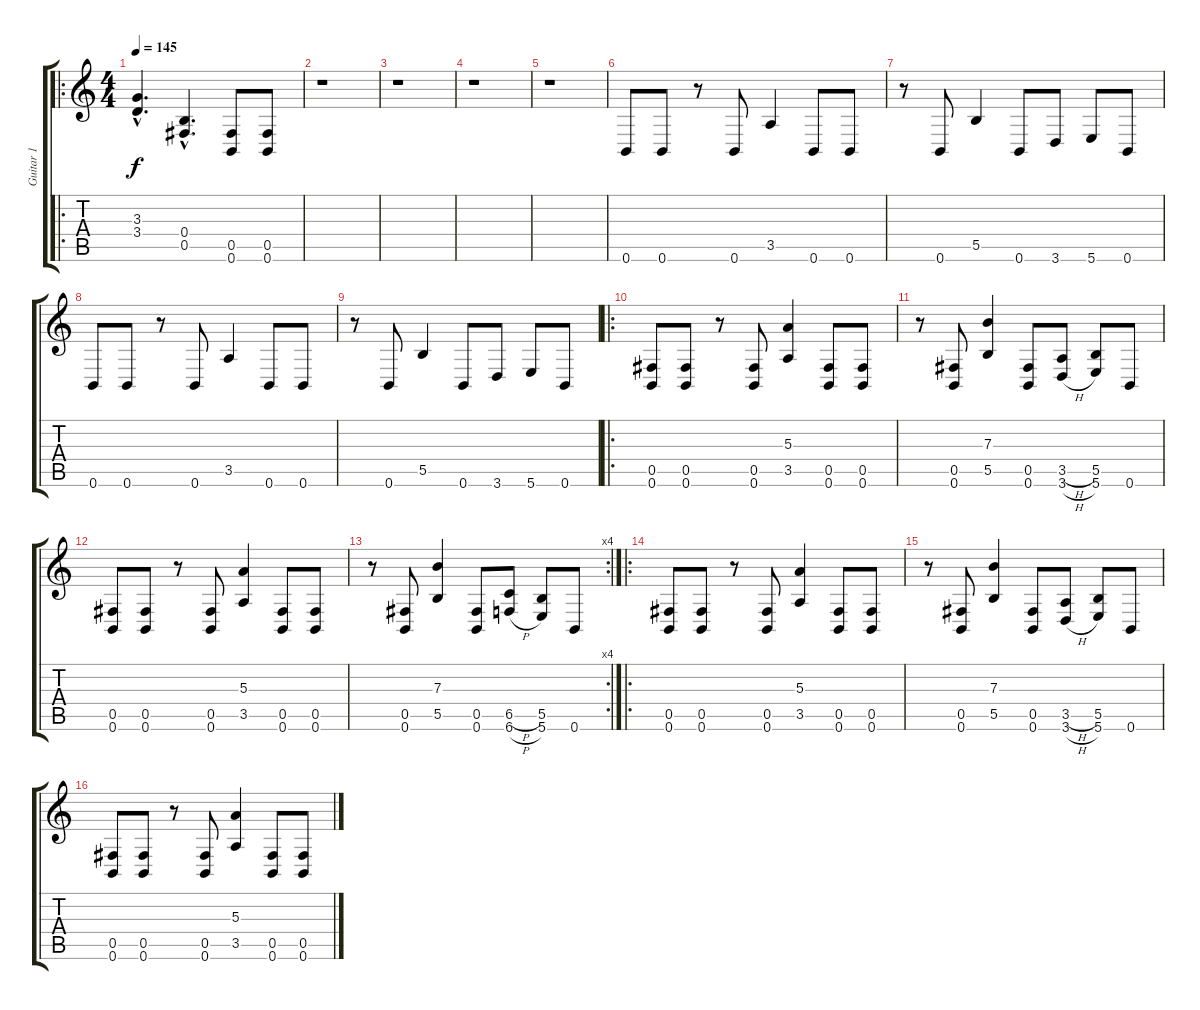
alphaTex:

\track ("Guitar 1" "Guitar 1") {instrument distortionguitar}
\staff {score tabs}
\tuning (Db4 Ab3 E3 B2 Gb2 B1) {hide}
\ro
\ts (4 4)
\tempo 145
\clef g2
\ks c
(3.3{hac} 3.4{hac}).4{d dy f} (0.4{hac} 0.5{hac}).4{d} (0.5 0.6).8 (0.5 0.6).8 |
r.1 |
r.1 |
r.1 |
r.1 |
0.6.8 0.6.8 r.8 0.6.8 3.5.4 0.6.8 0.6.8 |
r.8 0.6.8 5.5.4 0.6.8 3.6.8 5.6.8 0.6.8 |
0.6.8 0.6.8 r.8 0.6.8 3.5.4 0.6.8 0.6.8 |
r.8 0.6.8 5.5.4 0.6.8 3.6.8 5.6.8 0.6.8 |
\ro
(0.5 0.6).8 (0.5 0.6).8 r.8 (0.5 0.6).8 (5.3 3.5).4 (0.5 0.6).8 (0.5 0.6).8 |
r.8 (0.5 0.6).8 (7.3 5.5).4 (0.5 0.6).8 (3.5{h} 3.6{h}).8 (5.5 5.6).8 0.6.8 |
(0.5 0.6).8 (0.5 0.6).8 r.8 (0.5 0.6).8 (5.3 3.5).4 (0.5 0.6).8 (0.5 0.6).8 |
\rc 4
r.8 (0.5 0.6).8 (7.3 5.5).4 (0.5 0.6).8 (6.5{h} 6.6{h}).8 (5.5 5.6).8 0.6.8 |
\ro
(0.5 0.6).8 (0.5 0.6).8 r.8 (0.5 0.6).8 (5.3 3.5).4 (0.5 0.6).8 (0.5 0.6).8 |
r.8 (0.5 0.6).8 (7.3 5.5).4 (0.5 0.6).8 (3.5{h} 3.6{h}).8 (5.5 5.6).8 0.6.8 |
(0.5 0.6).8 (0.5 0.6).8 r.8 (0.5 0.6).8 (5.3 3.5).4 (0.5 0.6).8 (0.5 0.6).8
